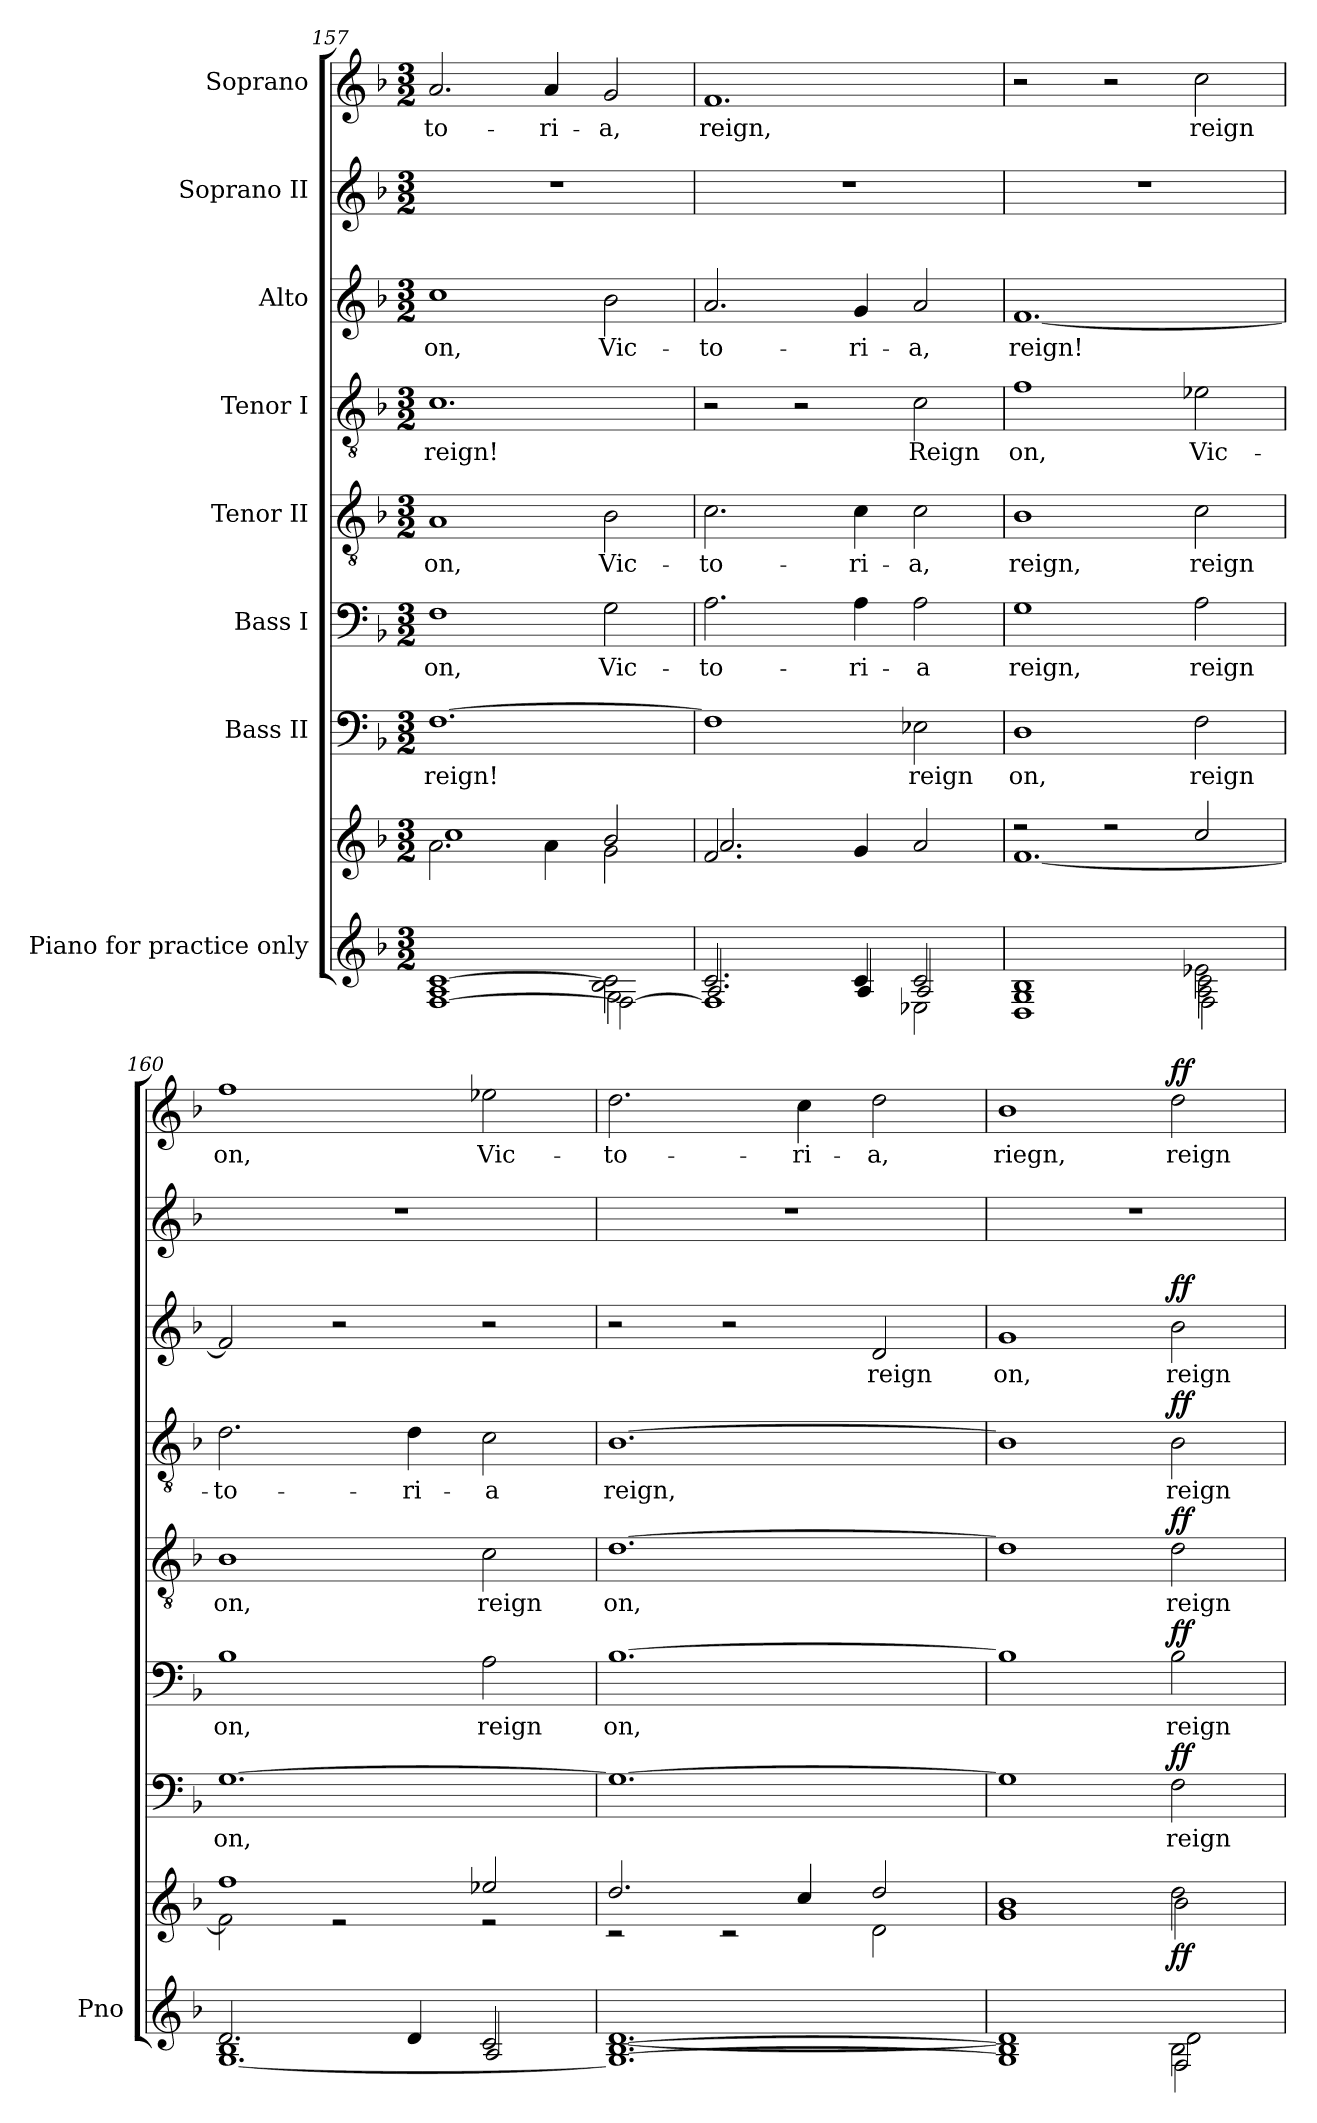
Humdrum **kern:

**kern	**kern	**dynam	**kern	**text	**dynam	**kern	**text	**dynam	**kern	**text	**dynam	**kern	**text	**dynam	**kern	**text	**dynam	**kern	**kern	**text	**dynam
*part8	*part8	*part8	*part7	*part7	*part7	*part6	*part6	*part6	*part5	*part5	*part5	*part4	*part4	*part4	*part3	*part3	*part3	*part2	*part1	*part1	*part1
*staff9	*staff8	*staff8/9	*staff7	*staff7	*staff7	*staff6	*staff6	*staff6	*staff5	*staff5	*staff5	*staff4	*staff4	*staff4	*staff3	*staff3	*staff3	*staff2	*staff1	*staff1	*staff1
*I"Piano for practice only	*	*	*I"Bass II	*	*	*I"Bass I	*	*	*I"Tenor II	*	*	*I"Tenor I	*	*	*I"Alto	*	*	*I"Soprano II	*I"Soprano	*	*
*I'Pno	*	*	*	*	*	*	*	*	*	*	*	*	*	*	*	*	*	*	*	*	*
*clefG2	*clefG2	*	*clefF4	*	*	*clefF4	*	*	*clefGv2	*	*	*clefGv2	*	*	*clefG2	*	*	*clefG2	*clefG2	*	*
*k[b-]	*k[b-]	*	*k[b-]	*	*	*k[b-]	*	*	*k[b-]	*	*	*k[b-]	*	*	*k[b-]	*	*	*k[b-]	*k[b-]	*	*
*M3/2	*M3/2	*	*M3/2	*	*	*M3/2	*	*	*M3/2	*	*	*M3/2	*	*	*M3/2	*	*	*M3/2	*M3/2	*	*
=157	=157	=157	=157	=157	=157	=157	=157	=157	=157	=157	=157	=157	=157	=157	=157	=157	=157	=157	=157	=157	=157
*^	*^	*	*	*	*	*	*	*	*	*	*	*	*	*	*	*	*	*	*	*	*
*	*^	*	*	*	*	*	*	*	*	*	*	*	*	*	*	*	*	*	*	*	*	*	*
!	!	!	!	!	!	!	!LO:LY:b	!	!	!LO:LY:b	!	!	!LO:LY:b	!	!	!LO:LY:b	!	!	!LO:LY:b	!	!	!	!LO:LY:b	!
[1c	1A	[1F	2.a\	1cc	.	[1.F	reign!	.	1F	on,	.	1A	on,	.	1.c	reign!	.	1cc	on,	.	1.r	2.a/	-to-	.
!	!	!	!	!	!	!	!	!	!	!	!	!	!	!	!	!	!	!	!	!	!	!	!LO:LY:b	!
.	.	.	4a\	.	.	.	.	.	.	.	.	.	.	.	.	.	.	.	.	.	.	4a/	-ri-	.
!	!	!	!	!	!	!	!	!	!	!LO:LY:b	!	!	!LO:LY:b	!	!	!	!	!	!LO:LY:b	!	!	!	!LO:LY:b	!
2B-\ 2c\]	2G\	2F\_	2g\	2b-/	.	.	.	.	2G\	Vic-	.	2B-\	Vic-	.	.	.	.	2b-\	Vic-	.	.	2g/	-a,	.
=158	=158	=158	=158	=158	=158	=158	=158	=158	=158	=158	=158	=158	=158	=158	=158	=158	=158	=158	=158	=158	=158	=158	=158	=158
!	!	!	!	!	!	!	!	!	!	!LO:LY:b	!	!	!LO:LY:b	!	!	!	!	!	!LO:LY:b	!	!	!	!LO:LY:b	!
2.c/	2.A/	1F]	2.f/	2.a/	.	1F]	.	.	2.A\	-to-	.	2.c\	-to-	.	2r	.	.	2.a/	-to-	.	1.r	1.f	reign,	.
.	.	.	.	.	.	.	.	.	.	.	.	.	.	.	2r	.	.	.	.	.	.	.	.	.
!	!	!	!	!	!	!	!	!	!	!LO:LY:b	!	!	!LO:LY:b	!	!	!	!	!	!LO:LY:b	!	!	!	!	!
4c/	4A/	.	4g/	2.ryy	.	.	.	.	4A\	-ri-	.	4c\	-ri-	.	.	.	.	4g/	-ri-	.	.	.	.	.
!	!	!	!	!	!	!	!LO:LY:b	!	!	!LO:LY:b	!	!	!LO:LY:b	!	!	!LO:LY:b	!	!	!LO:LY:b	!	!	!	!	!
2c/	2A/	2E-X\	2a/	.	.	2E-X\	reign	.	2A\	-a	.	2c\	-a,	.	2c\	Reign	.	2a/	-a,	.	.	.	.	.
!!LO:PB:g=z
=159	=159	=159	=159	=159	=159	=159	=159	=159	=159	=159	=159	=159	=159	=159	=159	=159	=159	=159	=159	=159	=159	=159	=159	=159
*	*	*^	*	*	*	*	*	*	*	*	*	*	*	*	*	*	*	*	*	*	*	*	*	*
!	!	!	!	!	!	!	!	!LO:LY:b	!	!	!LO:LY:b	!	!	!LO:LY:b	!	!	!LO:LY:b	!	!	!LO:LY:b	!	!	!	!	!
1B-	1ryy	1G	1D	2r	[1.f	.	1D	on,	.	1G	reign,	.	1B-	reign,	.	1f	on,	.	[1.f	reign!	.	1.r	2r	.	.
.	.	.	.	2r	.	.	.	.	.	.	.	.	.	.	.	.	.	.	.	.	.	.	2r	.	.
!	!	!	!	!	!	!	!	!LO:LY:b	!	!	!LO:LY:b	!	!	!LO:LY:b	!	!	!LO:LY:b	!	!	!	!	!	!	!LO:LY:b	!
2e-X\	2c\	2A\	2F\	2cc/	.	.	2F\	reign	.	2A\	reign	.	2c\	reign	.	2e-X\	Vic-	.	.	.	.	.	2cc\	reign	.
=160	=160	=160	=160	=160	=160	=160	=160	=160	=160	=160	=160	=160	=160	=160	=160	=160	=160	=160	=160	=160	=160	=160	=160	=160	=160
!	!	!	!	!	!	!	!	!LO:LY:b	!	!	!LO:LY:b	!	!	!LO:LY:b	!	!	!LO:LY:b	!	!	!	!	!	!	!LO:LY:b	!
2.d/	1B-	1ryy	[1.G	1ff	2f\]	.	[1.G	on,	.	1B-	on,	.	1B-	on,	.	2.d\	-to-	.	2f/]	.	.	1.r	1ff	on,	.
.	.	.	.	.	2r	.	.	.	.	.	.	.	.	.	.	.	.	.	2r	.	.	.	.	.	.
!	!	!	!	!	!	!	!	!	!	!	!	!	!	!	!	!	!LO:LY:b	!	!	!	!	!	!	!	!
4d/	.	.	.	.	.	.	.	.	.	.	.	.	.	.	.	4d\	-ri-	.	.	.	.	.	.	.	.
!	!	!	!	!	!	!	!	!	!	!	!LO:LY:b	!	!	!LO:LY:b	!	!	!LO:LY:b	!	!	!	!	!	!	!LO:LY:b	!
2c/	2ryy	2A/	.	2ee-X/	2r	.	.	.	.	2A\	reign	.	2c\	reign	.	2c\	-a	.	2r	.	.	.	2ee-X\	Vic-	.
*	*	*v	*v	*	*	*	*	*	*	*	*	*	*	*	*	*	*	*	*	*	*	*	*	*	*
=161	=161	=161	=161	=161	=161	=161	=161	=161	=161	=161	=161	=161	=161	=161	=161	=161	=161	=161	=161	=161	=161	=161	=161	=161
!	!	!	!	!	!	!	!	!	!	!LO:LY:b	!	!	!LO:LY:b	!	!	!LO:LY:b	!	!	!	!	!	!	!LO:LY:b	!
[1.B-	[1.d	1.G_	2.dd/	2r	.	1.G_	.	.	[1.B-	on,	.	[1.d	on,	.	[1.B-	reign,	.	2r	.	.	1.r	2.dd\	-to-	.
.	.	.	.	2r	.	.	.	.	.	.	.	.	.	.	.	.	.	2r	.	.	.	.	.	.
!	!	!	!	!	!	!	!	!	!	!	!	!	!	!	!	!	!	!	!	!	!	!	!LO:LY:b	!
.	.	.	4cc/	.	.	.	.	.	.	.	.	.	.	.	.	.	.	.	.	.	.	4cc\	-ri-	.
!	!	!	!	!	!	!	!	!	!	!	!	!	!	!	!	!	!	!	!LO:LY:b	!	!	!	!LO:LY:b	!
.	.	.	2dd/	2d\	.	.	.	.	.	.	.	.	.	.	.	.	.	2d/	reign	.	.	2dd\	-a,	.
=162	=162	=162	=162	=162	=162	=162	=162	=162	=162	=162	=162	=162	=162	=162	=162	=162	=162	=162	=162	=162	=162	=162	=162	=162
!	!	!	!	!	!	!	!	!	!	!	!	!	!	!	!	!	!	!	!LO:LY:b	!	!	!	!LO:LY:b	!
1B-]	1d]	1G]	1b-	1g	.	1G]	.	.	1B-]	.	.	1d]	.	.	1B-]	.	.	1g	on,	.	1.r	1b-	riegn,	.
!	!	!	!	!	!LO:DY:b	!	!LO:LY:b	!LO:DY:a	!	!LO:LY:b	!LO:DY:a	!	!LO:LY:b	!LO:DY:a	!	!LO:LY:b	!LO:DY:a	!	!LO:LY:b	!LO:DY:a	!	!	!LO:LY:b	!LO:DY:a
2B-\	2d\	2F\	2dd\	2b-\	ff	2F\	reign	ff	2B-\	reign	ff	2d\	reign	ff	2B-\	reign	ff	2b-\	reign	ff	.	2dd\	reign	ff
*v	*v	*v	*	*	*	*	*	*	*	*	*	*	*	*	*	*	*	*	*	*	*	*	*	*
*	*v	*v	*	*	*	*	*	*	*	*	*	*	*	*	*	*	*	*	*	*	*	*
=	=	=	=	=	=	=	=	=	=	=	=	=	=	=	=	=	=	=	=	=	=
*-	*-	*-	*-	*-	*-	*-	*-	*-	*-	*-	*-	*-	*-	*-	*-	*-	*-	*-	*-	*-	*-
